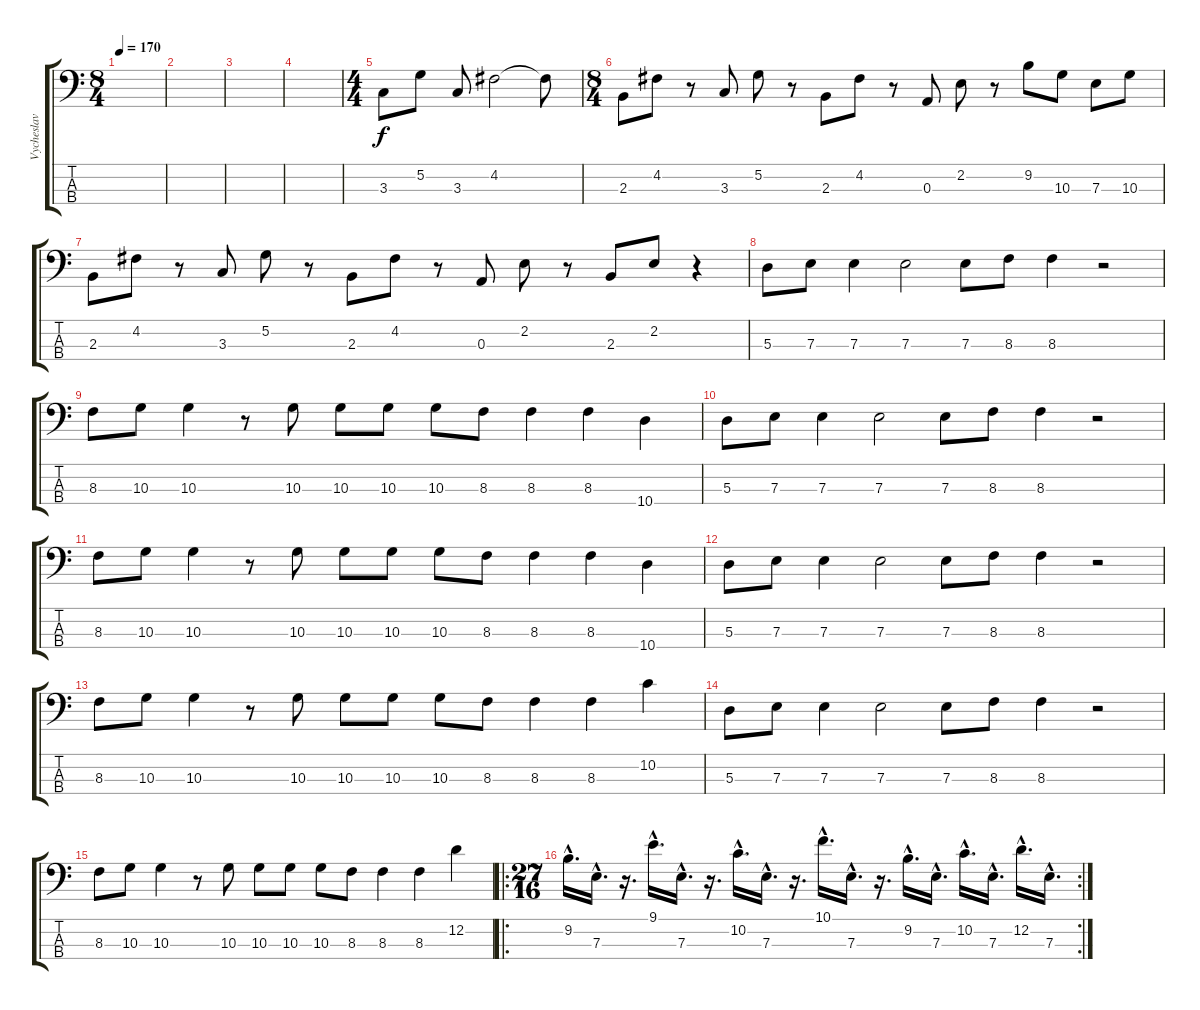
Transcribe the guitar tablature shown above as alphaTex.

\track ("Vycheslav Semikin bass" "Vycheslav ") {instrument slapbass1}
\staff {score tabs}
\tuning (G2 D2 A1 E1) {hide}
\ts (8 4)
\tempo 170
\clef f4
\ks c
|
|
|
|
\ts (4 4)
3.3.8 5.2.8 3.3.8 4.2.2 4.2{t}.8 |
\ts (8 4)
2.3.8 4.2.8 r.8 3.3.8 5.2.8 r.8 2.3.8 4.2.8 r.8 0.3.8 2.2.8 r.8 9.2.8 10.3.8 7.3.8 10.3.8 |
2.3.8 4.2.8 r.8 3.3.8 5.2.8 r.8 2.3.8 4.2.8 r.8 0.3.8 2.2.8 r.8 2.3.8 2.2.8 r.4 |
5.3.8 7.3.8 7.3.4 7.3.2 7.3.8 8.3.8 8.3.4 r.2 |
8.3.8 10.3.8 10.3.4 r.8 10.3.8 10.3.8 10.3.8 10.3.8 8.3.8 8.3.4 8.3.4 10.4.4 |
5.3.8 7.3.8 7.3.4 7.3.2 7.3.8 8.3.8 8.3.4 r.2 |
8.3.8 10.3.8 10.3.4 r.8 10.3.8 10.3.8 10.3.8 10.3.8 8.3.8 8.3.4 8.3.4 10.4.4 |
5.3.8 7.3.8 7.3.4 7.3.2 7.3.8 8.3.8 8.3.4 r.2 |
8.3.8 10.3.8 10.3.4 r.8 10.3.8 10.3.8 10.3.8 10.3.8 8.3.8 8.3.4 8.3.4 10.2.4 |
5.3.8 7.3.8 7.3.4 7.3.2 7.3.8 8.3.8 8.3.4 r.2 |
8.3.8 10.3.8 10.3.4 r.8 10.3.8 10.3.8 10.3.8 10.3.8 8.3.8 8.3.4 8.3.4 12.2.4 |
\ro
\rc 2
\ts (27 16)
9.2{hac}.16{d} 7.3{hac}.16{d} r.16{d} 9.1{hac}.16{d} 7.3{hac}.16{d} r.16{d} 10.2{hac}.16{d} 7.3{hac}.16{d} r.16{d} 10.1{hac}.16{d} 7.3{hac}.16{d} r.16{d} 9.2{hac}.16{d} 7.3{hac}.16{d} 10.2{hac}.16{d} 7.3{hac}.16{d} 12.2{hac}.16{d} 7.3{hac}.16{d}
